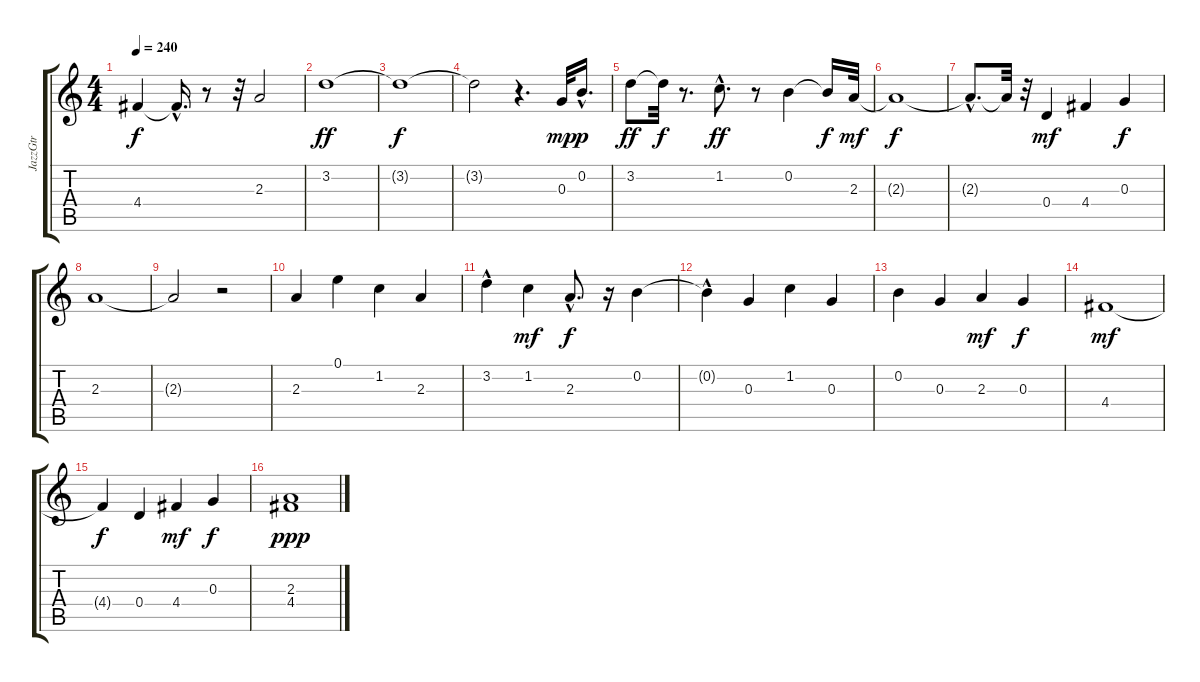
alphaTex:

\track ("JazzGtr" "JazzGtr") {instrument electricguitarjazz}
\staff {score tabs}
\tuning (E4 B3 G3 D3 A2 E2) {hide}
\ts (4 4)
\tempo 240
\clef g2
\ks c
4.4{t}.4{dy f} 4.4{hac t}.16{d} r.8 r.32 2.3.2 |
3.2.1{dy ff} |
3.2{t}.1{dy f} |
3.2{t}.2 r.4{d} 0.3.32{dy mp} 0.2{hac}.16{d dy p} |
3.2.8{dy ff} 3.2{t}.32{dy f} r.8{d} 1.2{hac}.8{d dy ff} r.8 0.2.4 0.2{t}.16{dy f} 2.3.32{dy mf} |
2.3{t}.1{dy f} |
2.3{hac t}.8{d} 2.3{t}.32 r.32 0.4.4{dy mf} 4.4.4 0.3.4{dy f} |
2.3.1 |
2.3{t}.2 r.2 |
2.3.4 0.1.4 1.2.4 2.3.4 |
3.2{hac}.4 1.2.4{dy mf} 2.3{hac}.8{d dy f} r.16 0.2.4 |
0.2{hac t}.4 0.3.4 1.2.4 0.3.4 |
0.2.4 0.3.4 2.3.4{dy mf} 0.3.4{dy f} |
4.4.1{dy mf} |
4.4{t}.4{dy f} 0.4.4 4.4.4{dy mf} 0.3.4{dy f} |
(2.3 4.4).1{dy ppp}
